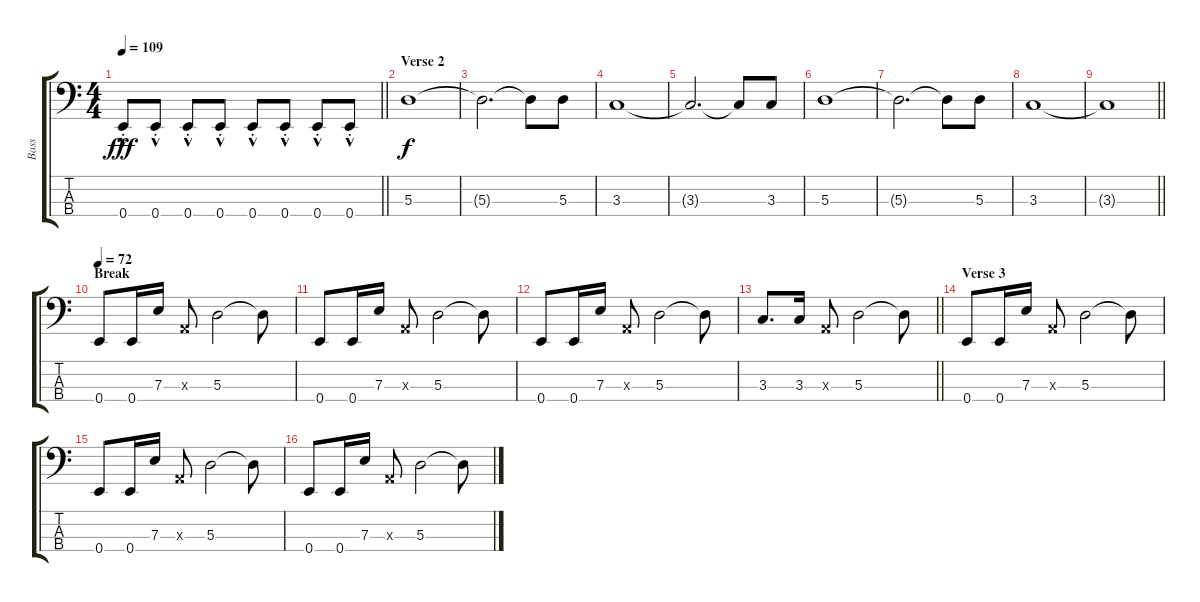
\track ("Bass" "Bass") {instrument electricbassfinger}
\staff {score tabs}
\tuning (G2 D2 A1 E1) {hide}
\ts (4 4)
\tempo 109
\clef f4
\barLineRight lightlight
\ks c
0.4{hac st}.8{dy fff} 0.4{hac st}.8 0.4{hac st}.8 0.4{hac st}.8 0.4{hac st}.8 0.4{hac st}.8 0.4{hac st}.8 0.4{hac st}.8 |
\section ("" "Verse 2")
5.3.1{dy f} |
5.3{t}.2{d} 5.3{t}.8 5.3.8 |
3.3.1 |
3.3{t}.2{d} 3.3{t}.8 3.3.8 |
5.3.1 |
5.3{t}.2{d} 5.3{t}.8 5.3.8 |
3.3.1 |
\barLineRight lightlight
3.3{t}.1 |
\section ("" "Break")
\tempo 72
0.4.8 0.4.16 7.3.16 0.3{x}.8 5.3.2 5.3{t}.8 |
0.4.8 0.4.16 7.3.16 0.3{x}.8 5.3.2 5.3{t}.8 |
0.4.8 0.4.16 7.3.16 0.3{x}.8 5.3.2 5.3{t}.8 |
\barLineRight lightlight
3.3.8{d} 3.3.16 0.3{x}.8 5.3.2 5.3{t}.8 |
\section ("" "Verse 3")
0.4.8 0.4.16 7.3.16 0.3{x}.8 5.3.2 5.3{t}.8 |
0.4.8 0.4.16 7.3.16 0.3{x}.8 5.3.2 5.3{t}.8 |
0.4.8 0.4.16 7.3.16 0.3{x}.8 5.3.2 5.3{t}.8
